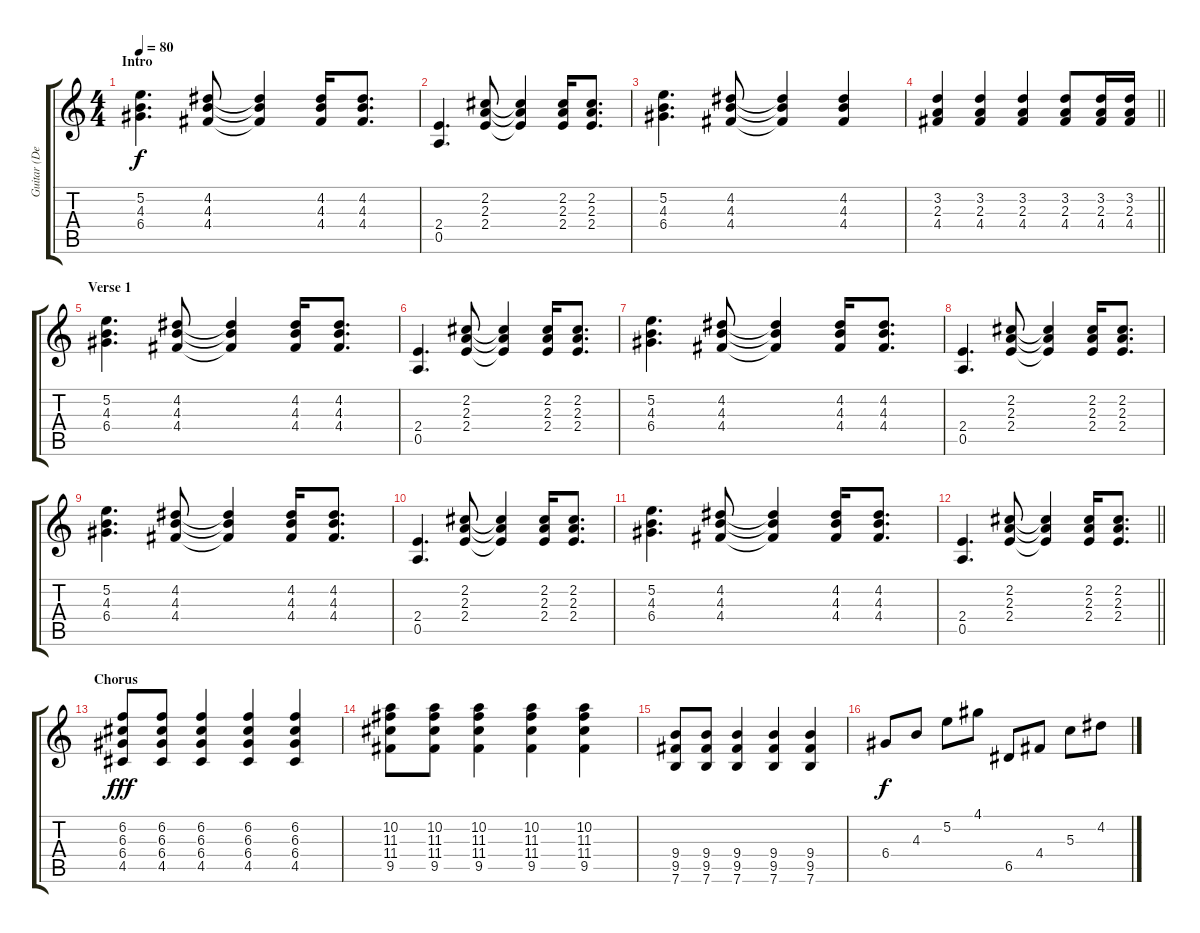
\track ("Guitar (Dean DeLeo)" "Guitar (De") {instrument overdrivenguitar}
\staff {score tabs}
\tuning (E4 B3 G3 D3 A2 E2) {hide}
\ts (4 4)
\section ("" "Intro")
\tempo 80
\clef g2
\ks c
(5.2 4.3 6.4).4{d dy f instrument overdrivenguitar} (4.2 4.3 4.4).8 (4.2{t} 4.3{t} 4.4{t}).4 (4.2 4.3 4.4).16 (4.2 4.3 4.4).8{d} |
(2.4 0.5).4{d} (2.2 2.3 2.4).8 (2.2{t} 2.3{t} 2.4{t}).4 (2.2 2.3 2.4).16 (2.2 2.3 2.4).8{d} |
(5.2 4.3 6.4).4{d} (4.2 4.3 4.4).8 (4.2{t} 4.3{t} 4.4{t}).4 (4.2 4.3 4.4).4 |
\barLineRight lightlight
(3.2 2.3 4.4).4 (3.2 2.3 4.4).4 (3.2 2.3 4.4).4 (3.2 2.3 4.4).8 (3.2 2.3 4.4).16 (3.2 2.3 4.4).16 |
\section ("" "Verse 1")
(5.2 4.3 6.4).4{d} (4.2 4.3 4.4).8 (4.2{t} 4.3{t} 4.4{t}).4 (4.2 4.3 4.4).16 (4.2 4.3 4.4).8{d} |
(2.4 0.5).4{d} (2.2 2.3 2.4).8 (2.2{t} 2.3{t} 2.4{t}).4 (2.2 2.3 2.4).16 (2.2 2.3 2.4).8{d} |
(5.2 4.3 6.4).4{d} (4.2 4.3 4.4).8 (4.2{t} 4.3{t} 4.4{t}).4 (4.2 4.3 4.4).16 (4.2 4.3 4.4).8{d} |
(2.4 0.5).4{d} (2.2 2.3 2.4).8 (2.2{t} 2.3{t} 2.4{t}).4 (2.2 2.3 2.4).16 (2.2 2.3 2.4).8{d} |
(5.2 4.3 6.4).4{d} (4.2 4.3 4.4).8 (4.2{t} 4.3{t} 4.4{t}).4 (4.2 4.3 4.4).16 (4.2 4.3 4.4).8{d} |
(2.4 0.5).4{d} (2.2 2.3 2.4).8 (2.2{t} 2.3{t} 2.4{t}).4 (2.2 2.3 2.4).16 (2.2 2.3 2.4).8{d} |
(5.2 4.3 6.4).4{d} (4.2 4.3 4.4).8 (4.2{t} 4.3{t} 4.4{t}).4 (4.2 4.3 4.4).16 (4.2 4.3 4.4).8{d} |
\barLineRight lightlight
(2.4 0.5).4{d} (2.2 2.3 2.4).8 (2.2{t} 2.3{t} 2.4{t}).4 (2.2 2.3 2.4).16 (2.2 2.3 2.4).8{d} |
\section ("" "Chorus")
(6.2 6.3 6.4 4.5).8{dy fff} (6.2 6.3 6.4 4.5).8 (6.2 6.3 6.4 4.5).4 (6.2 6.3 6.4 4.5).4 (6.2 6.3 6.4 4.5).4 |
(10.2 11.3 11.4 9.5).8 (10.2 11.3 11.4 9.5).8 (10.2 11.3 11.4 9.5).4 (10.2 11.3 11.4 9.5).4 (10.2 11.3 11.4 9.5).4 |
(9.4 9.5 7.6).8 (9.4 9.5 7.6).8 (9.4 9.5 7.6).4 (9.4 9.5 7.6).4 (9.4 9.5 7.6).4 |
6.4.8{dy f} 4.3.8 5.2.8 4.1.8 6.5.8 4.4.8 5.3.8 4.2.8
